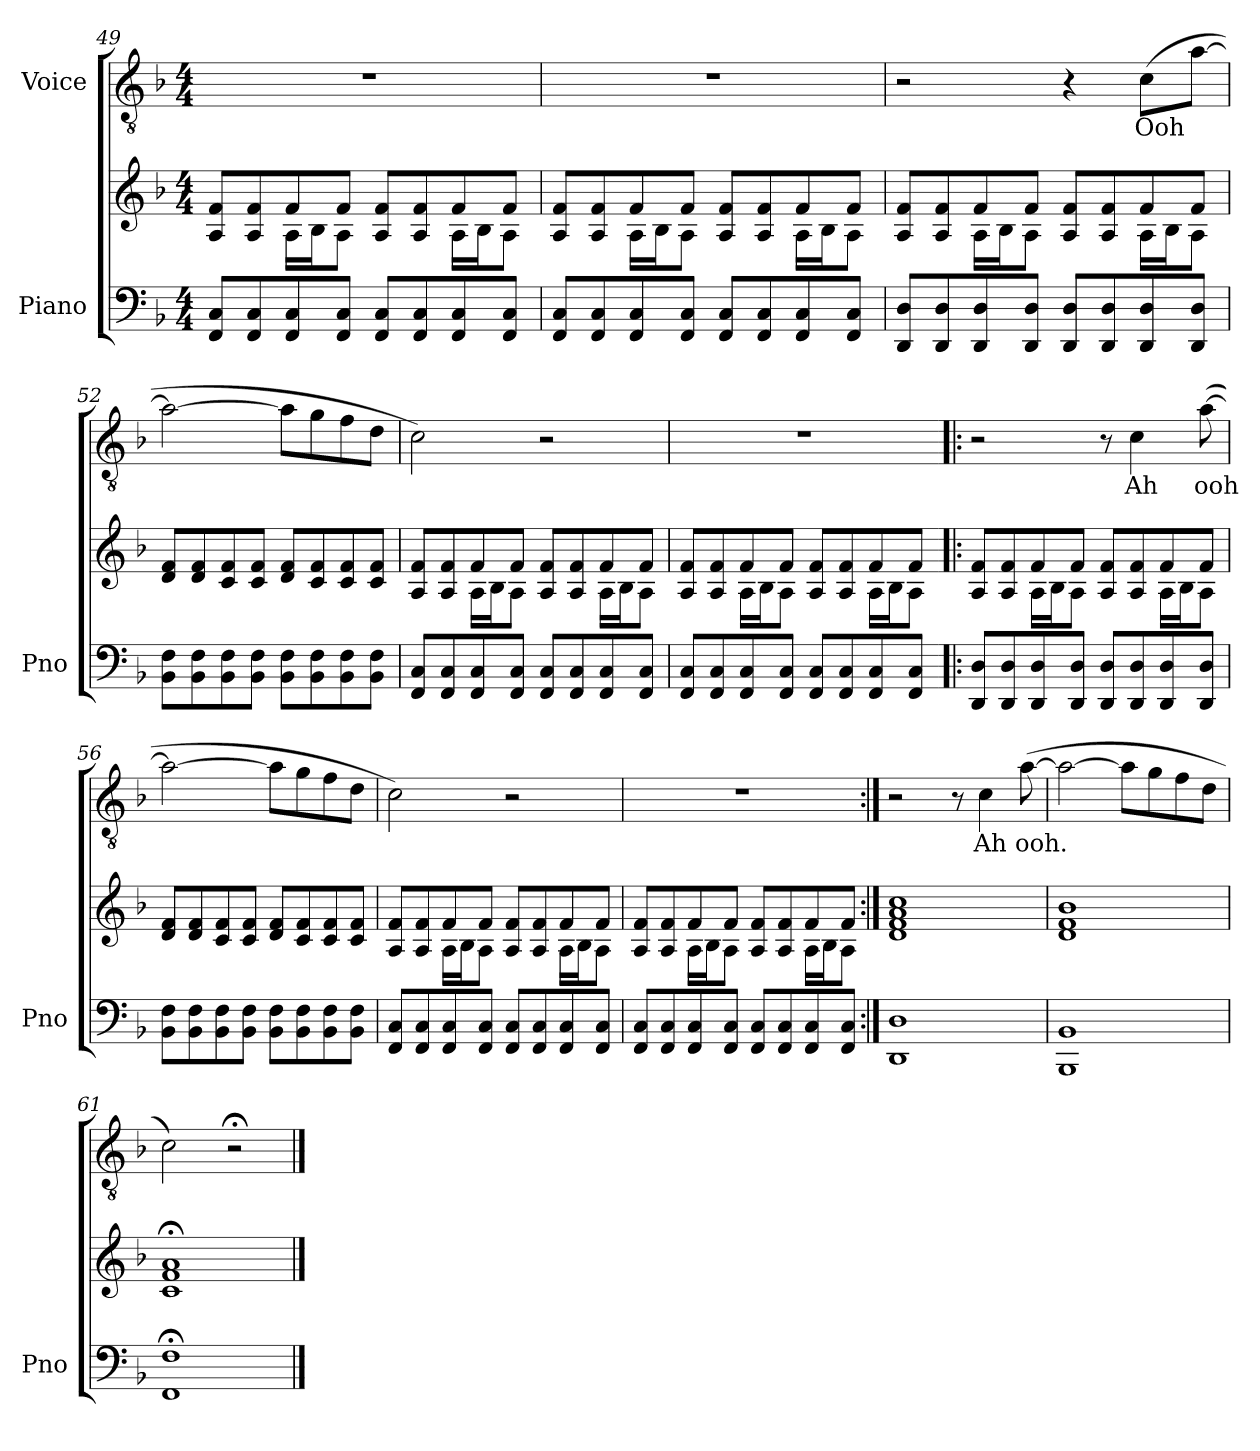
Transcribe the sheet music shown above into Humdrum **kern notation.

**kern	**kern	**kern	**text
*part2	*part2	*part1	*part1
*staff3	*staff2	*staff1	*staff1
*I"Piano	*	*I"Voice	*
*I'Pno	*	*	*
*clefF4	*clefG2	*clefGv2	*
*k[b-]	*k[b-]	*k[b-]	*
*M4/4	*M4/4	*M4/4	*
=49	=49	=49	=49
*	*^	*	*
8FF/ 8C/L	8A/ 8f/L	4ryy	1r	.
8FF/ 8C/	8A/ 8f/	.	.	.
8FF/ 8C/	8f/	16A\LL	.	.
.	.	16B-\J	.	.
8FF/ 8C/J	8f/J	8A\J	.	.
8FF/ 8C/L	8A/ 8f/L	4ryy	.	.
8FF/ 8C/	8A/ 8f/	.	.	.
8FF/ 8C/	8f/	16A\LL	.	.
.	.	16B-\J	.	.
8FF/ 8C/J	8f/J	8A\J	.	.
=50	=50	=50	=50	=50
8FF/ 8C/L	8A/ 8f/L	4ryy	1r	.
8FF/ 8C/	8A/ 8f/	.	.	.
8FF/ 8C/	8f/	16A\LL	.	.
.	.	16B-\J	.	.
8FF/ 8C/J	8f/J	8A\J	.	.
8FF/ 8C/L	8A/ 8f/L	4ryy	.	.
8FF/ 8C/	8A/ 8f/	.	.	.
8FF/ 8C/	8f/	16A\LL	.	.
.	.	16B-\J	.	.
8FF/ 8C/J	8f/J	8A\J	.	.
!!LO:PB:g=z
=51	=51	=51	=51	=51
8DD/ 8D/L	8A/ 8f/L	4ryy	2r	.
8DD/ 8D/	8A/ 8f/	.	.	.
8DD/ 8D/	8f/	16A\LL	.	.
.	.	16B-\J	.	.
8DD/ 8D/J	8f/J	8A\J	.	.
8DD/ 8D/L	8A/ 8f/L	4ryy	4r	.
8DD/ 8D/	8A/ 8f/	.	.	.
!	!	!	!	!LO:LY:b
8DD/ 8D/	8f/	16A\LL	(>8c\L	Ooh
.	.	16B-\J	.	.
8DD/ 8D/J	8f/J	8A\J	[8a\J	.
*	*v	*v	*	*
=52	=52	=52	=52
8BB-\ 8F\L	8d/ 8f/L	2a\_	.
8BB-\ 8F\	8d/ 8f/	.	.
8BB-\ 8F\	8c/ 8f/	.	.
8BB-\ 8F\J	8c/ 8f/J	.	.
8BB-\ 8F\L	8d/ 8f/L	8a\L]	.
8BB-\ 8F\	8c/ 8f/	8g\	.
8BB-\ 8F\	8c/ 8f/	8f\	.
8BB-\ 8F\J	8c/ 8f/J	8d\J	.
=53	=53	=53	=53
*	*^	*	*
8FF/ 8C/L	8A/ 8f/L	4ryy	2c\)	.
8FF/ 8C/	8A/ 8f/	.	.	.
8FF/ 8C/	8f/	16A\LL	.	.
.	.	16B-\J	.	.
8FF/ 8C/J	8f/J	8A\J	.	.
8FF/ 8C/L	8A/ 8f/L	4ryy	2r	.
8FF/ 8C/	8A/ 8f/	.	.	.
8FF/ 8C/	8f/	16A\LL	.	.
.	.	16B-\J	.	.
8FF/ 8C/J	8f/J	8A\J	.	.
=54	=54	=54	=54	=54
8FF/ 8C/L	8A/ 8f/L	4ryy	1r	.
8FF/ 8C/	8A/ 8f/	.	.	.
8FF/ 8C/	8f/	16A\LL	.	.
.	.	16B-\J	.	.
8FF/ 8C/J	8f/J	8A\J	.	.
8FF/ 8C/L	8A/ 8f/L	4ryy	.	.
8FF/ 8C/	8A/ 8f/	.	.	.
8FF/ 8C/	8f/	16A\LL	.	.
.	.	16B-\J	.	.
8FF/ 8C/J	8f/J	8A\J	.	.
!!LO:LB:g=z
=55!|:	=55!|:	=55!|:	=55!|:	=55!|:
8DD/ 8D/L	8A/ 8f/L	4ryy	2r	.
8DD/ 8D/	8A/ 8f/	.	.	.
8DD/ 8D/	8f/	16A\LL	.	.
.	.	16B-\J	.	.
8DD/ 8D/J	8f/J	8A\J	.	.
8DD/ 8D/L	8A/ 8f/L	4ryy	8r	.
!	!	!	!	!LO:LY:b
8DD/ 8D/	8A/ 8f/	.	4c\	Ah
8DD/ 8D/	8f/	16A\LL	.	.
.	.	16B-\J	.	.
!	!	!	!	!LO:LY:b
8DD/ 8D/J	8f/J	8A\J	(>[8a\	ooh
*	*v	*v	*	*
=56	=56	=56	=56
8BB-\ 8F\L	8d/ 8f/L	2a\_	.
8BB-\ 8F\	8d/ 8f/	.	.
8BB-\ 8F\	8c/ 8f/	.	.
8BB-\ 8F\J	8c/ 8f/J	.	.
8BB-\ 8F\L	8d/ 8f/L	8a\L]	.
8BB-\ 8F\	8c/ 8f/	8g\	.
8BB-\ 8F\	8c/ 8f/	8f\	.
8BB-\ 8F\J	8c/ 8f/J	8d\J	.
=57	=57	=57	=57
*	*^	*	*
8FF/ 8C/L	8A/ 8f/L	4ryy	2c\)	.
8FF/ 8C/	8A/ 8f/	.	.	.
8FF/ 8C/	8f/	16A\LL	.	.
.	.	16B-\J	.	.
8FF/ 8C/J	8f/J	8A\J	.	.
8FF/ 8C/L	8A/ 8f/L	4ryy	2r	.
8FF/ 8C/	8A/ 8f/	.	.	.
8FF/ 8C/	8f/	16A\LL	.	.
.	.	16B-\J	.	.
8FF/ 8C/J	8f/J	8A\J	.	.
!!LO:LB:g=z
=58	=58	=58	=58	=58
8FF/ 8C/L	8A/ 8f/L	4ryy	1r	.
8FF/ 8C/	8A/ 8f/	.	.	.
8FF/ 8C/	8f/	16A\LL	.	.
.	.	16B-\J	.	.
8FF/ 8C/J	8f/J	8A\J	.	.
8FF/ 8C/L	8A/ 8f/L	4ryy	.	.
8FF/ 8C/	8A/ 8f/	.	.	.
8FF/ 8C/	8f/	16A\LL	.	.
.	.	16B-\J	.	.
8FF/ 8C/J	8f/J	8A\J	.	.
*	*v	*v	*	*
=59:|!	=59:|!	=59:|!	=59:|!
1DD 1D	1d 1f 1a 1cc	2r	.
.	.	8r	.
!	!	!	!LO:LY:b
.	.	4c\	Ah
!	!	!	!LO:LY:b
.	.	(>[8a\	ooh.
=60	=60	=60	=60
1BBB- 1BB-	1d 1f 1b-	2a\_	.
.	.	8a\L]	.
.	.	8g\	.
.	.	8f\	.
.	.	8d\J	.
=61	=61	=61	=61
1FF;< 1F;<	1c;< 1f;< 1a;<	2c\)	.
.	.	2r;<	.
==	==	==	==
*-	*-	*-	*-
